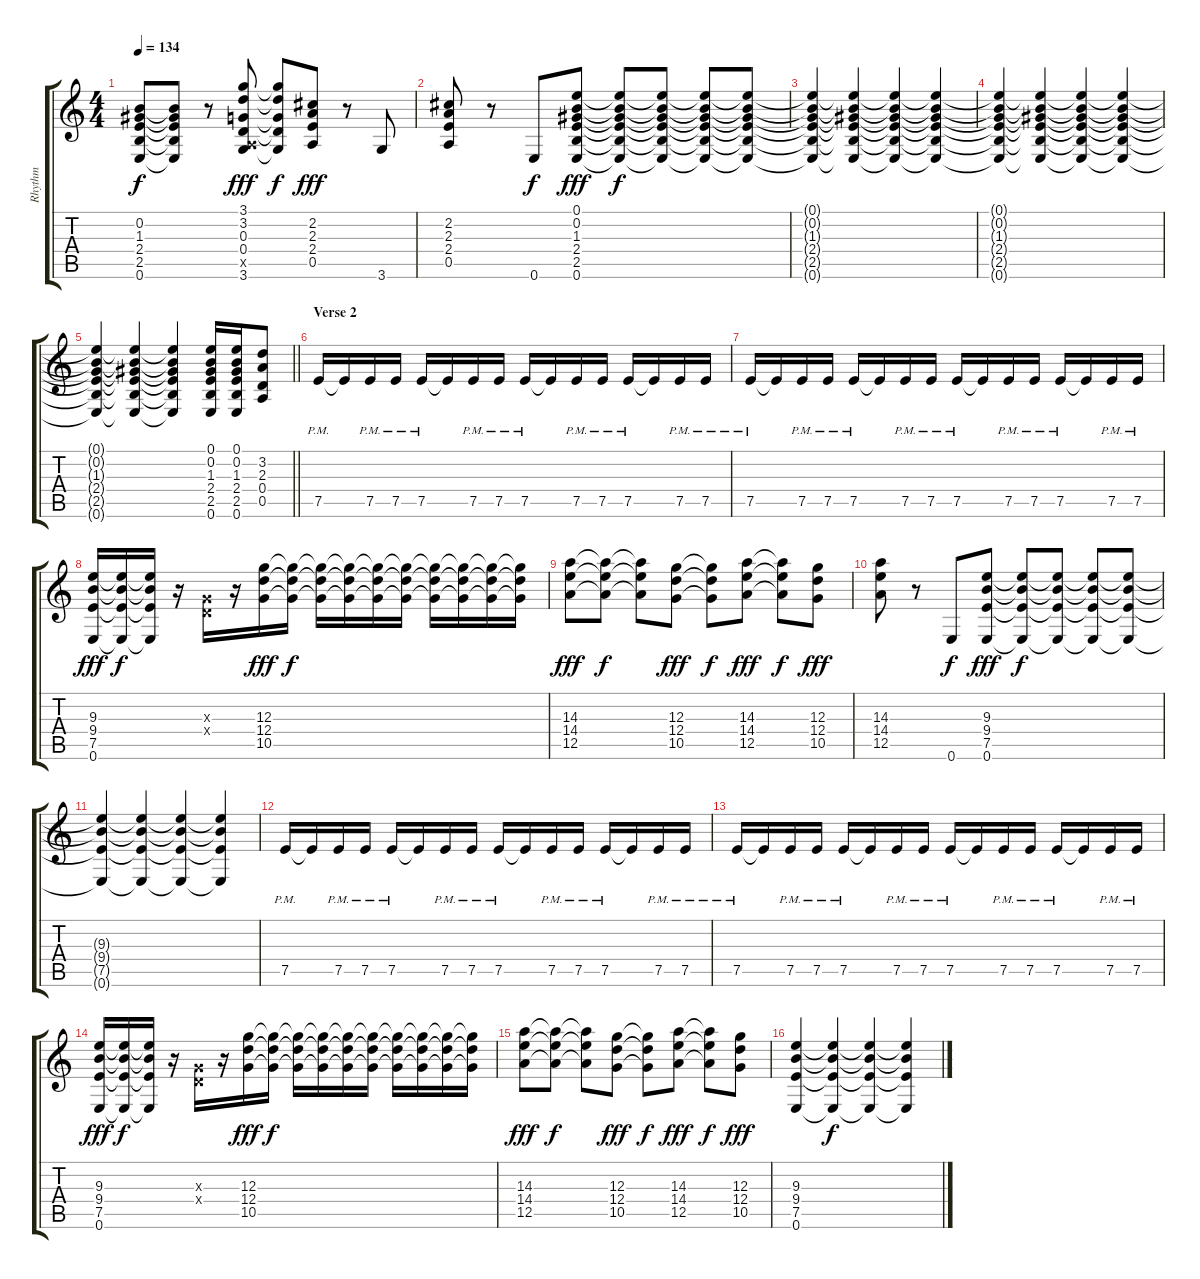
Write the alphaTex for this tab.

\track ("Rhythm" "Rhythm") {instrument distortionguitar}
\staff {score tabs}
\tuning (E4 B3 G3 D3 A2 E2) {hide}
\ts (4 4)
\tempo 134
\clef g2
\ks c
(0.2{t} 1.3{t} 2.4{t} 2.5{t} 0.6{t}).8{dy f} (0.2{t} 1.3{t} 2.4{t} 2.5{t} 0.6{t}).8 r.8 (3.1 3.2 0.3 0.4 0.5{x} 3.6).8{dy fff} (3.1{t} 3.2{t} 0.3{t} 0.4{t} 3.6{t}).8{dy f} (2.2 2.3 2.4 0.5).8{dy fff} r.8 3.6.8 |
(2.2 2.3 2.4 0.5).8 r.8 0.6.8{dy f} (0.1 0.2 1.3 2.4 2.5 0.6).8{dy fff} (0.1{t} 0.2{t} 1.3{t} 2.4{t} 2.5{t} 0.6{t}).8{dy f} (0.1{t} 0.2{t} 1.3{t} 2.4{t} 2.5{t} 0.6{t}).8 (0.1{t} 0.2{t} 1.3{t} 2.4{t} 2.5{t} 0.6{t}).8 (0.1{t} 0.2{t} 1.3{t} 2.4{t} 2.5{t} 0.6{t}).8 |
(0.1{t} 0.2{t} 1.3{t} 2.4{t} 2.5{t} 0.6{t}).4 (0.1{t} 0.2{t} 1.3{t} 2.4{t} 2.5{t} 0.6{t}).4 (0.1{t} 0.2{t} 1.3{t} 2.4{t} 2.5{t} 0.6{t}).4 (0.1{t} 0.2{t} 1.3{t} 2.4{t} 2.5{t} 0.6{t}).4 |
(0.1{t} 0.2{t} 1.3{t} 2.4{t} 2.5{t} 0.6{t}).4 (0.1{t} 0.2{t} 1.3{t} 2.4{t} 2.5{t} 0.6{t}).4 (0.1{t} 0.2{t} 1.3{t} 2.4{t} 2.5{t} 0.6{t}).4 (0.1{t} 0.2{t} 1.3{t} 2.4{t} 2.5{t} 0.6{t}).4 |
\barLineRight lightlight
(0.1{t} 0.2{t} 1.3{t} 2.4{t} 2.5{t} 0.6{t}).4 (0.1{t} 0.2{t} 1.3{t} 2.4{t} 2.5{t} 0.6{t}).4 (0.1{t} 0.2{t} 1.3{t} 2.4{t} 2.5{t} 0.6{t}).4 (0.1 0.2 1.3 2.4 2.5 0.6).16 (0.1 0.2 1.3 2.4 2.5 0.6).16 (3.2 2.3 0.4 0.5).8 |
\section ("" "Verse 2")
7.5{pm}.16 7.5{t}.16 7.5{pm}.16 7.5{pm}.16 7.5{pm}.16 7.5{t}.16 7.5{pm}.16 7.5{pm}.16 7.5{pm}.16 7.5{t}.16 7.5{pm}.16 7.5{pm}.16 7.5{pm}.16 7.5{t}.16 7.5{pm}.16 7.5{pm}.16 |
7.5{pm}.16 7.5{t}.16 7.5{pm}.16 7.5{pm}.16 7.5{pm}.16 7.5{t}.16 7.5{pm}.16 7.5{pm}.16 7.5{pm}.16 7.5{t}.16 7.5{pm}.16 7.5{pm}.16 7.5{pm}.16 7.5{t}.16 7.5{pm}.16 7.5{pm}.16 |
(9.3 9.4 7.5 0.6).16{dy fff} (9.3{t} 9.4{t} 7.5{t} 0.6{t}).16{dy f} (9.3{t} 9.4{t} 7.5{t} 0.6{t}).16 r.16 (0.3{x} 0.4{x}).16 r.16 (12.3 12.4 10.5).16{dy fff} (12.3{t} 12.4{t} 10.5{t}).16{dy f} (12.3{t} 12.4{t} 10.5{t}).16 (12.3{t} 12.4{t} 10.5{t}).16 (12.3{t} 12.4{t} 10.5{t}).16 (12.3{t} 12.4{t} 10.5{t}).16 (12.3{t} 12.4{t} 10.5{t}).16 (12.3{t} 12.4{t} 10.5{t}).16 (12.3{t} 12.4{t} 10.5{t}).16 (12.3{t} 12.4{t} 10.5{t}).16 |
(14.3 14.4 12.5).8{dy fff} (14.3{t} 14.4{t} 12.5{t}).8{dy f} (14.3{t} 14.4{t} 12.5{t}).8 (12.3 12.4 10.5).8{dy fff} (12.3{t} 12.4{t} 10.5{t}).8{dy f} (14.3 14.4 12.5).8{dy fff} (14.3{t} 14.4{t} 12.5{t}).8{dy f} (12.3 12.4 10.5).8{dy fff} |
(14.3 14.4 12.5).8 r.8 0.6.8{dy f} (9.3 9.4 7.5 0.6).8{dy fff} (9.3{t} 9.4{t} 7.5{t} 0.6{t}).8{dy f} (9.3{t} 9.4{t} 7.5{t} 0.6{t}).8 (9.3{t} 9.4{t} 7.5{t} 0.6{t}).8 (9.3{t} 9.4{t} 7.5{t} 0.6{t}).8 |
(9.3{t} 9.4{t} 7.5{t} 0.6{t}).4 (9.3{t} 9.4{t} 7.5{t} 0.6{t}).4 (9.3{t} 9.4{t} 7.5{t} 0.6{t}).4 (9.3{t} 9.4{t} 7.5{t} 0.6{t}).4 |
7.5{pm}.16 7.5{t}.16 7.5{pm}.16 7.5{pm}.16 7.5{pm}.16 7.5{t}.16 7.5{pm}.16 7.5{pm}.16 7.5{pm}.16 7.5{t}.16 7.5{pm}.16 7.5{pm}.16 7.5{pm}.16 7.5{t}.16 7.5{pm}.16 7.5{pm}.16 |
7.5{pm}.16 7.5{t}.16 7.5{pm}.16 7.5{pm}.16 7.5{pm}.16 7.5{t}.16 7.5{pm}.16 7.5{pm}.16 7.5{pm}.16 7.5{t}.16 7.5{pm}.16 7.5{pm}.16 7.5{pm}.16 7.5{t}.16 7.5{pm}.16 7.5{pm}.16 |
(9.3 9.4 7.5 0.6).16{dy fff} (9.3{t} 9.4{t} 7.5{t} 0.6{t}).16{dy f} (9.3{t} 9.4{t} 7.5{t} 0.6{t}).16 r.16 (0.3{x} 0.4{x}).16 r.16 (12.3 12.4 10.5).16{dy fff} (12.3{t} 12.4{t} 10.5{t}).16{dy f} (12.3{t} 12.4{t} 10.5{t}).16 (12.3{t} 12.4{t} 10.5{t}).16 (12.3{t} 12.4{t} 10.5{t}).16 (12.3{t} 12.4{t} 10.5{t}).16 (12.3{t} 12.4{t} 10.5{t}).16 (12.3{t} 12.4{t} 10.5{t}).16 (12.3{t} 12.4{t} 10.5{t}).16 (12.3{t} 12.4{t} 10.5{t}).16 |
(14.3 14.4 12.5).8{dy fff} (14.3{t} 14.4{t} 12.5{t}).8{dy f} (14.3{t} 14.4{t} 12.5{t}).8 (12.3 12.4 10.5).8{dy fff} (12.3{t} 12.4{t} 10.5{t}).8{dy f} (14.3 14.4 12.5).8{dy fff} (14.3{t} 14.4{t} 12.5{t}).8{dy f} (12.3 12.4 10.5).8{dy fff} |
(9.3 9.4 7.5 0.6).4 (9.3{t} 9.4{t} 7.5{t} 0.6{t}).4{dy f} (9.3{t} 9.4{t} 7.5{t} 0.6{t}).4 (9.3{t} 9.4{t} 7.5{t} 0.6{t}).4
